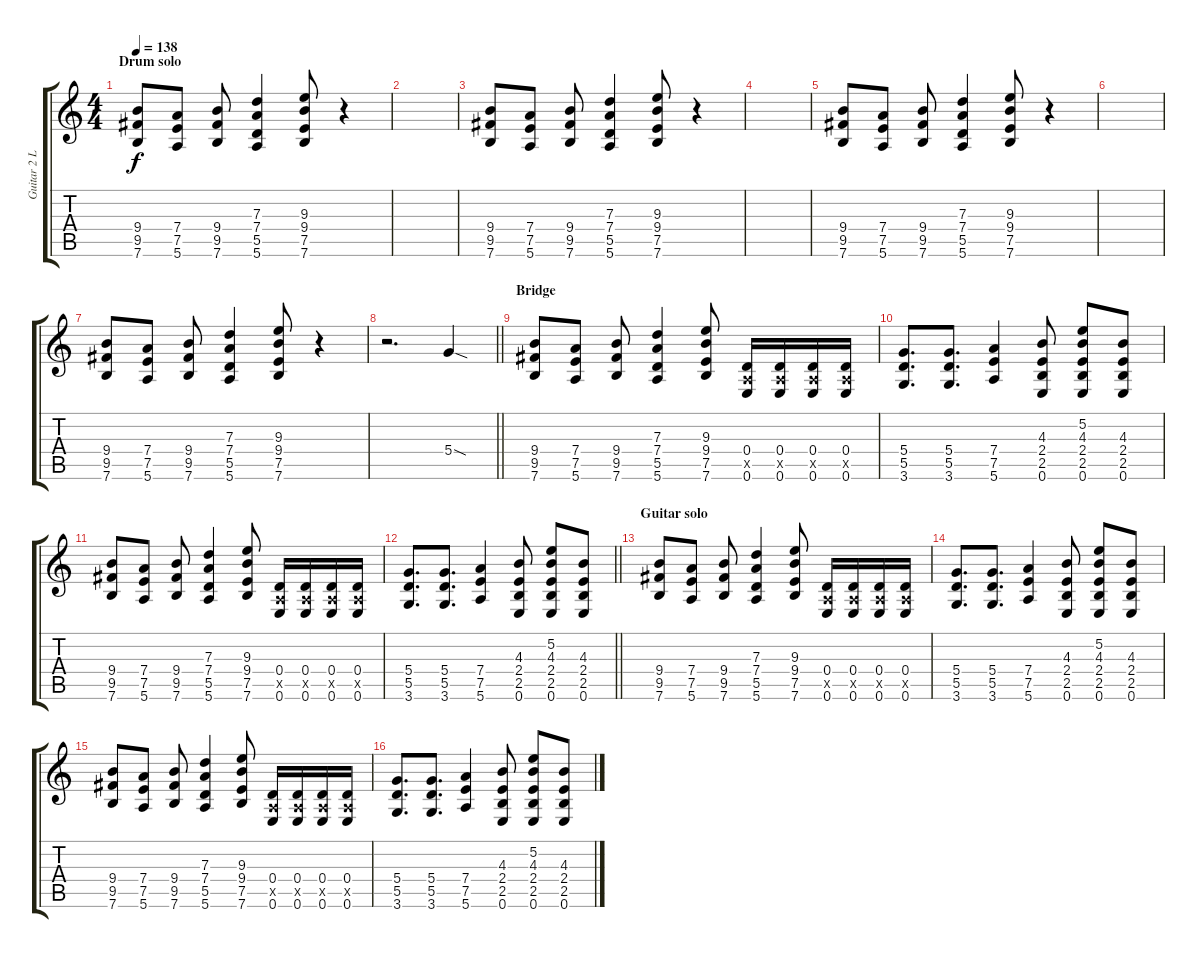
\track ("Guitar 2 L" "Guitar 2 L") {instrument overdrivenguitar}
\staff {score tabs}
\tuning (E4 B3 G3 D3 A2 E2) {hide}
\ts (4 4)
\section ("" "Drum solo")
\tempo 138
\clef g2
\ks c
(9.4 9.5 7.6).8{dy f} (7.4 7.5 5.6).8 (9.4 9.5 7.6).8 (7.3 7.4 5.5 5.6).4 (9.3 9.4 7.5 7.6).8 r.4 |
|
(9.4 9.5 7.6).8 (7.4 7.5 5.6).8 (9.4 9.5 7.6).8 (7.3 7.4 5.5 5.6).4 (9.3 9.4 7.5 7.6).8 r.4 |
|
(9.4 9.5 7.6).8 (7.4 7.5 5.6).8 (9.4 9.5 7.6).8 (7.3 7.4 5.5 5.6).4 (9.3 9.4 7.5 7.6).8 r.4 |
|
(9.4 9.5 7.6).8 (7.4 7.5 5.6).8 (9.4 9.5 7.6).8 (7.3 7.4 5.5 5.6).4 (9.3 9.4 7.5 7.6).8 r.4 |
\barLineRight lightlight
r.2{d} 5.4{sod}.4 |
\section ("" "Bridge")
(9.4 9.5 7.6).8 (7.4 7.5 5.6).8 (9.4 9.5 7.6).8 (7.3 7.4 5.5 5.6).4 (9.3 9.4 7.5 7.6).8 (0.4 0.5{x} 0.6).16 (0.4 0.5{x} 0.6).16 (0.4 0.5{x} 0.6).16 (0.4 0.5{x} 0.6).16 |
(5.4 5.5 3.6).8{d} (5.4 5.5 3.6).8{d} (7.4 7.5 5.6).4 (4.3 2.4 2.5 0.6).8 (5.2 4.3 2.4 2.5 0.6).8 (4.3 2.4 2.5 0.6).8 |
(9.4 9.5 7.6).8 (7.4 7.5 5.6).8 (9.4 9.5 7.6).8 (7.3 7.4 5.5 5.6).4 (9.3 9.4 7.5 7.6).8 (0.4 0.5{x} 0.6).16 (0.4 0.5{x} 0.6).16 (0.4 0.5{x} 0.6).16 (0.4 0.5{x} 0.6).16 |
\barLineRight lightlight
(5.4 5.5 3.6).8{d} (5.4 5.5 3.6).8{d} (7.4 7.5 5.6).4 (4.3 2.4 2.5 0.6).8 (5.2 4.3 2.4 2.5 0.6).8 (4.3 2.4 2.5 0.6).8 |
\section ("" "Guitar solo")
(9.4 9.5 7.6).8 (7.4 7.5 5.6).8 (9.4 9.5 7.6).8 (7.3 7.4 5.5 5.6).4 (9.3 9.4 7.5 7.6).8 (0.4 0.5{x} 0.6).16 (0.4 0.5{x} 0.6).16 (0.4 0.5{x} 0.6).16 (0.4 0.5{x} 0.6).16 |
(5.4 5.5 3.6).8{d} (5.4 5.5 3.6).8{d} (7.4 7.5 5.6).4 (4.3 2.4 2.5 0.6).8 (5.2 4.3 2.4 2.5 0.6).8 (4.3 2.4 2.5 0.6).8 |
(9.4 9.5 7.6).8 (7.4 7.5 5.6).8 (9.4 9.5 7.6).8 (7.3 7.4 5.5 5.6).4 (9.3 9.4 7.5 7.6).8 (0.4 0.5{x} 0.6).16 (0.4 0.5{x} 0.6).16 (0.4 0.5{x} 0.6).16 (0.4 0.5{x} 0.6).16 |
(5.4 5.5 3.6).8{d} (5.4 5.5 3.6).8{d} (7.4 7.5 5.6).4 (4.3 2.4 2.5 0.6).8 (5.2 4.3 2.4 2.5 0.6).8 (4.3 2.4 2.5 0.6).8
